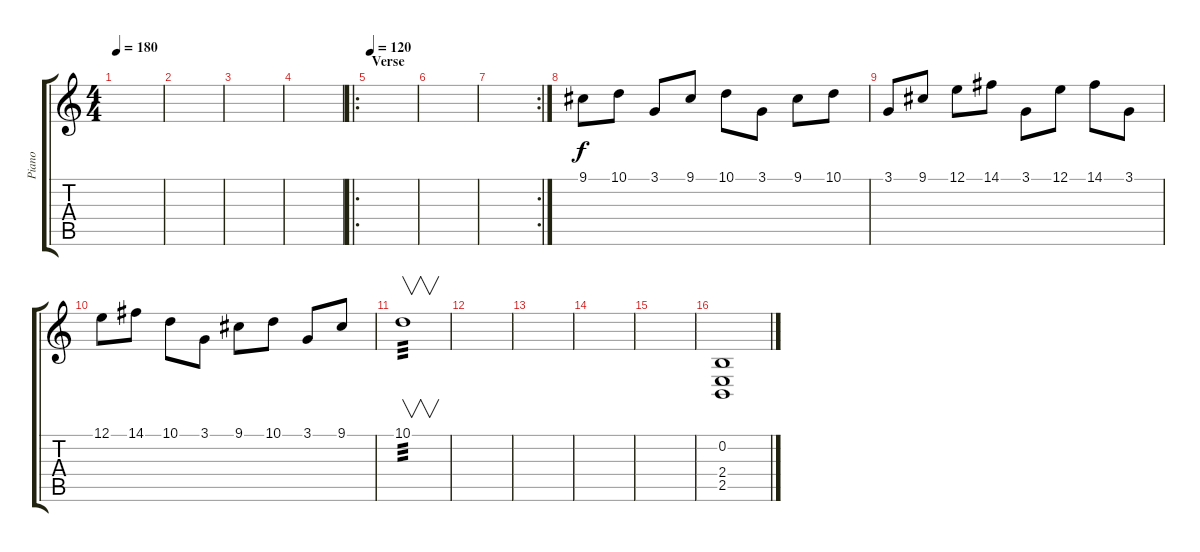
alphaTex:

\track ("Piano" "Piano") {instrument acousticgrandpiano}
\staff {score tabs}
\tuning (E4 B3 G3 D3 A2 E2) {hide}
\ts (4 4)
\tempo 180
\clef g2
\ks c
|
|
|
|
\ro
\section ("" "Verse")
\tempo 120
|
|
\rc 2
|
\section ("" "")
9.1.8{dy f} 10.1.8 3.1.8 9.1.8 10.1.8 3.1.8 9.1.8 10.1.8 |
3.1.8 9.1.8 12.1.8 14.1.8 3.1.8 12.1.8 14.1.8 3.1.8 |
12.1.8 14.1.8 10.1.8 3.1.8 9.1.8 10.1.8 3.1.8 9.1.8 |
10.1.1{v tp 3} |
|
|
|
|
(0.2 2.4 2.5).1
